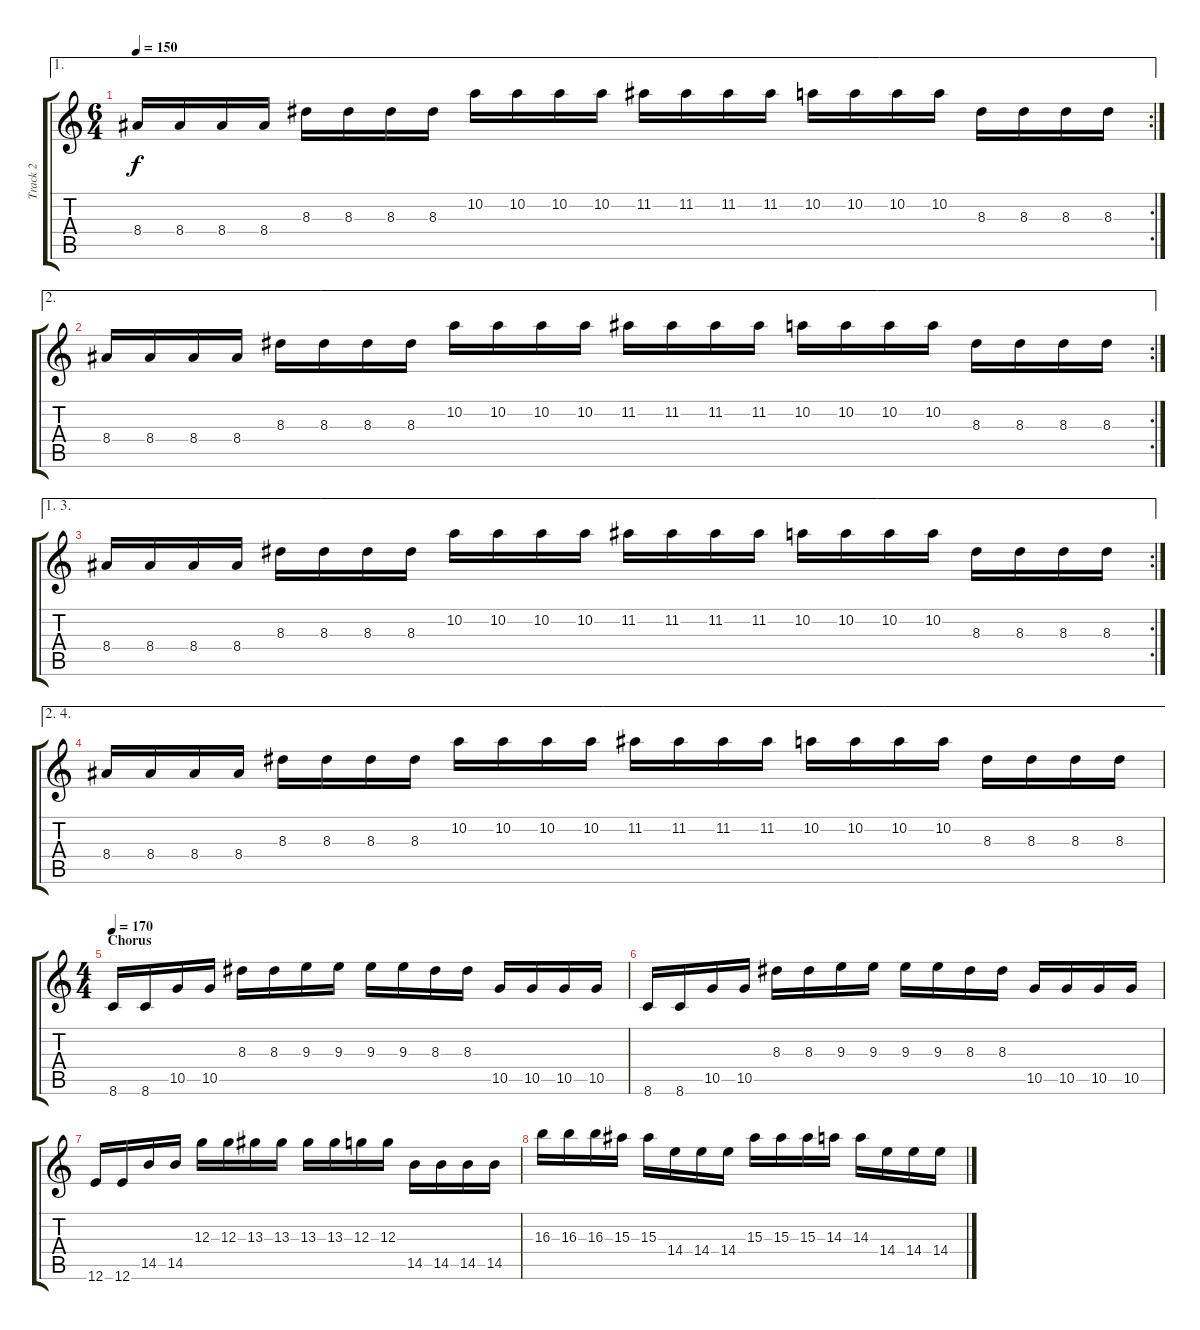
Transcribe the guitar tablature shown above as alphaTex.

\track ("Track 2" "Track 2") {instrument distortionguitar}
\staff {score tabs}
\tuning (E4 B3 G3 D3 A2 E2) {hide}
\ae 1
\rc 2
\ts (6 4)
\tempo 150
\clef g2
\ks c
8.4.16{dy f} 8.4.16 8.4.16 8.4.16 8.3.16 8.3.16 8.3.16 8.3.16 10.2.16 10.2.16 10.2.16 10.2.16 11.2.16 11.2.16 11.2.16 11.2.16 10.2.16 10.2.16 10.2.16 10.2.16 8.3.16 8.3.16 8.3.16 8.3.16 |
\ae 2
\rc 2
8.4.16 8.4.16 8.4.16 8.4.16 8.3.16 8.3.16 8.3.16 8.3.16 10.2.16 10.2.16 10.2.16 10.2.16 11.2.16 11.2.16 11.2.16 11.2.16 10.2.16 10.2.16 10.2.16 10.2.16 8.3.16 8.3.16 8.3.16 8.3.16 |
\ae (1 3)
\rc 2
8.4.16 8.4.16 8.4.16 8.4.16 8.3.16 8.3.16 8.3.16 8.3.16 10.2.16 10.2.16 10.2.16 10.2.16 11.2.16 11.2.16 11.2.16 11.2.16 10.2.16 10.2.16 10.2.16 10.2.16 8.3.16 8.3.16 8.3.16 8.3.16 |
\ae (2 4)
8.4.16 8.4.16 8.4.16 8.4.16 8.3.16 8.3.16 8.3.16 8.3.16 10.2.16 10.2.16 10.2.16 10.2.16 11.2.16 11.2.16 11.2.16 11.2.16 10.2.16 10.2.16 10.2.16 10.2.16 8.3.16 8.3.16 8.3.16 8.3.16 |
\ts (4 4)
\section ("" "Chorus")
\tempo 170
8.6.16 8.6.16 10.5.16 10.5.16 8.3.16 8.3.16 9.3.16 9.3.16 9.3.16 9.3.16 8.3.16 8.3.16 10.5.16 10.5.16 10.5.16 10.5.16 |
8.6.16 8.6.16 10.5.16 10.5.16 8.3.16 8.3.16 9.3.16 9.3.16 9.3.16 9.3.16 8.3.16 8.3.16 10.5.16 10.5.16 10.5.16 10.5.16 |
12.6.16 12.6.16 14.5.16 14.5.16 12.3.16 12.3.16 13.3.16 13.3.16 13.3.16 13.3.16 12.3.16 12.3.16 14.5.16 14.5.16 14.5.16 14.5.16 |
16.3.16 16.3.16 16.3.16 15.3.16 15.3.16 14.4.16 14.4.16 14.4.16 15.3.16 15.3.16 15.3.16 14.3.16 14.3.16 14.4.16 14.4.16 14.4.16
